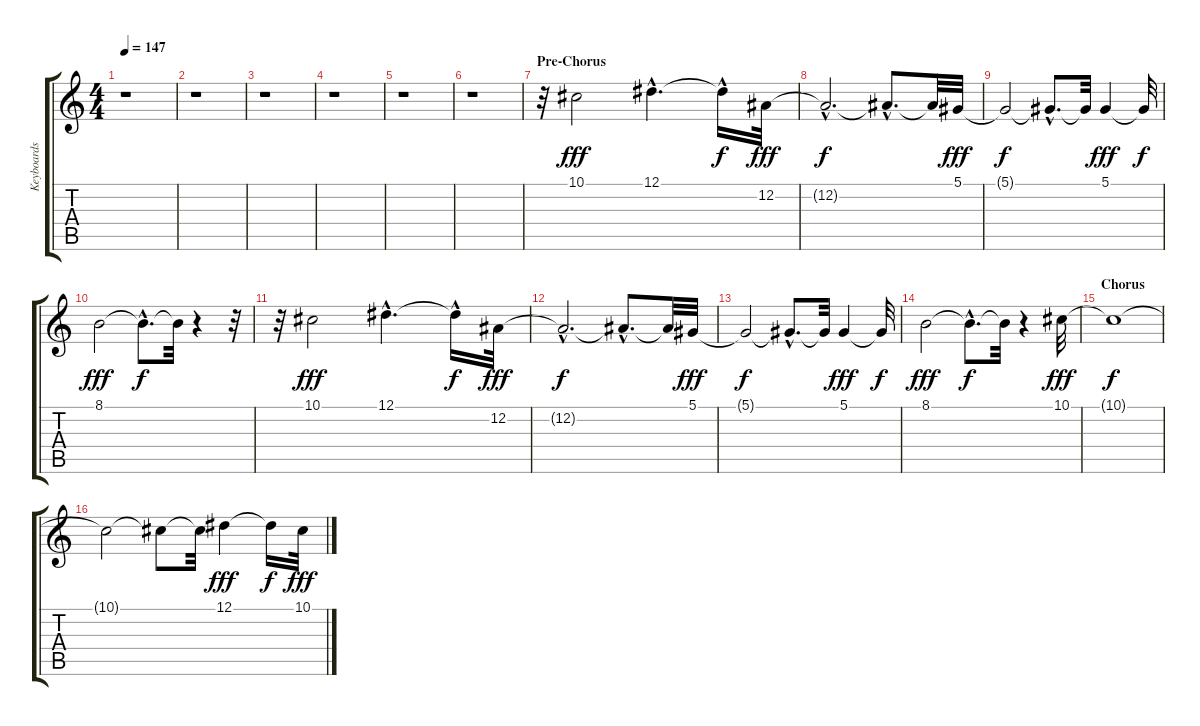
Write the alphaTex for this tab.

\track ("Keyboards" "Keyboards") {instrument stringensemble1}
\staff {score tabs}
\tuning (Eb4 Bb3 Gb3 Db3 Ab2 Eb2) {hide}
\ts (4 4)
\tempo 147
\clef g2
\ks c
r.1{dy f} |
r.1 |
r.1 |
r.1 |
r.1 |
r.1 |
\section ("" "Pre-Chorus")
r.32 10.1.2{dy fff} 12.1{hac}.4{d} 12.1{hac t}.16{dy f} 12.2.32{dy fff} |
12.2{hac t}.2{d dy f} 12.2{hac t}.8{d} 12.2{t}.32 5.1.32{dy fff} |
5.1{t}.2{dy f} 5.1{hac t}.8{d} 5.1{t}.32 5.1.4{dy fff} 5.1{t}.32{dy f} |
8.1.2{dy fff} 8.1{hac t}.8{d dy f} 8.1{t}.32 r.4 r.32 |
r.32 10.1.2{dy fff} 12.1{hac}.4{d} 12.1{hac t}.16{dy f} 12.2.32{dy fff} |
12.2{hac t}.2{d dy f} 12.2{hac t}.8{d} 12.2{t}.32 5.1.32{dy fff} |
5.1{t}.2{dy f} 5.1{hac t}.8{d} 5.1{t}.32 5.1.4{dy fff} 5.1{t}.32{dy f} |
8.1.2{dy fff} 8.1{hac t}.8{d dy f} 8.1{t}.32 r.4 10.1.32{dy fff} |
\section ("" "Chorus")
10.1{t}.1{dy f} |
10.1{t}.2 10.1{t}.8 10.1{t}.32 12.1.4{dy fff} 12.1{t}.16{dy f} 10.1.32{dy fff}
